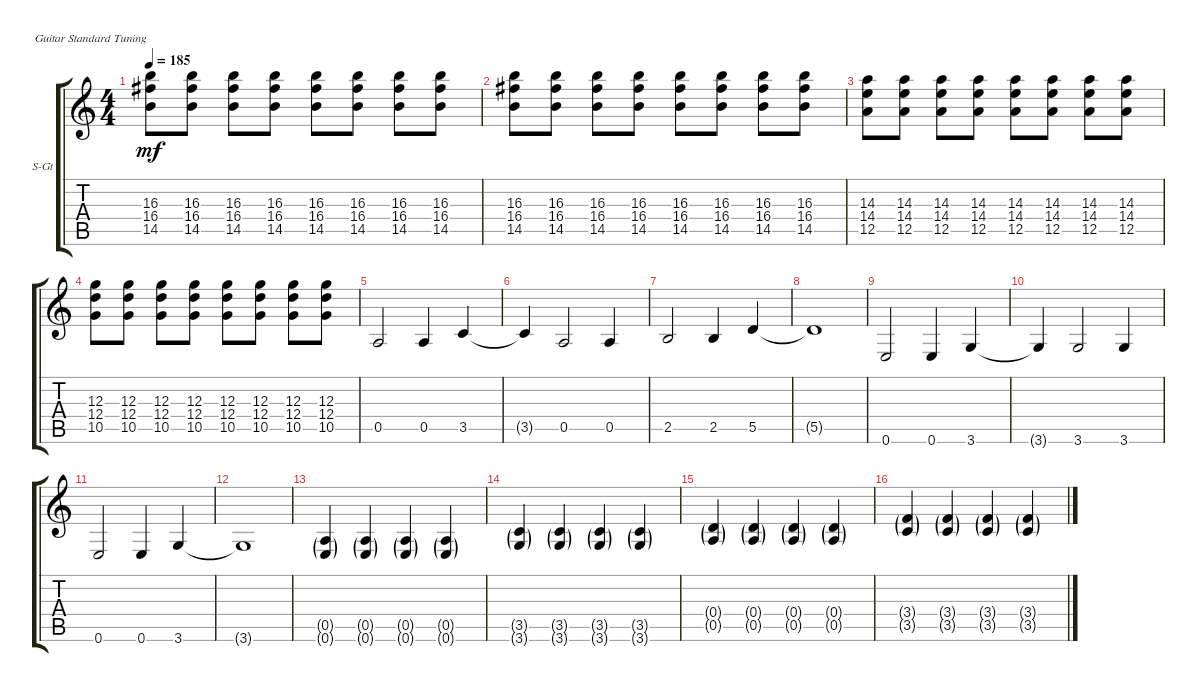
\defaultSystemsLayout 4
\bracketExtendMode groupsimilarinstruments
\firstSystemTrackNameOrientation horizontal
\otherSystemsTrackNameOrientation horizontal
\track ("Steel Guitar" "S-Gt") {instrument acousticguitarsteel}
\staff {score tabs}
\tuning (E4 B3 G3 D3 A2 E2)
\ts (4 4)
\tempo 185
\clef g2
\ks c
(14.5 16.4 16.3).8{dy mf} (14.5 16.4 16.3).8 (14.5 16.4 16.3).8 (14.5 16.4 16.3).8 (14.5 16.4 16.3).8 (14.5 16.4 16.3).8 (14.5 16.4 16.3).8 (14.5 16.4 16.3).8 |
(14.5 16.4 16.3).8 (14.5 16.4 16.3).8 (14.5 16.4 16.3).8 (14.5 16.4 16.3).8 (14.5 16.4 16.3).8 (14.5 16.4 16.3).8 (14.5 16.4 16.3).8 (14.5 16.4 16.3).8 |
(12.5 14.4 14.3).8 (12.5 14.4 14.3).8 (12.5 14.4 14.3).8 (12.5 14.4 14.3).8 (12.5 14.4 14.3).8 (12.5 14.4 14.3).8 (12.5 14.4 14.3).8 (12.5 14.4 14.3).8 |
(10.5 12.4 12.3).8 (10.5 12.4 12.3).8 (10.5 12.4 12.3).8 (10.5 12.4 12.3).8 (10.5 12.4 12.3).8 (10.5 12.4 12.3).8 (10.5 12.4 12.3).8 (10.5 12.4 12.3).8 |
0.5.2 0.5.4 3.5.4 |
3.5{t}.4 0.5.2 0.5.4 |
2.5.2 2.5.4 5.5.4 |
5.5{t}.1 |
0.6.2 0.6.4 3.6.4 |
3.6{t}.4 3.6.2 3.6.4 |
0.6.2 0.6.4 3.6.4 |
3.6{t}.1 |
(0.6{g} 0.5{g}).4 (0.6{g} 0.5{g}).4 (0.6{g} 0.5{g}).4 (0.6{g} 0.5{g}).4 |
(3.6{g} 3.5{g}).4 (3.5{g} 3.6{g}).4 (3.6{g} 3.5{g}).4 (3.5{g} 3.6{g}).4 |
(0.5{g} 0.4{g}).4 (0.4{g} 0.5{g}).4 (0.4{g} 0.5{g}).4 (0.4{g} 0.5{g}).4 |
(3.4{g} 3.5{g}).4 (3.5{g} 3.4{g}).4 (3.4{g} 3.5{g}).4 (3.5{g} 3.4{g}).4
